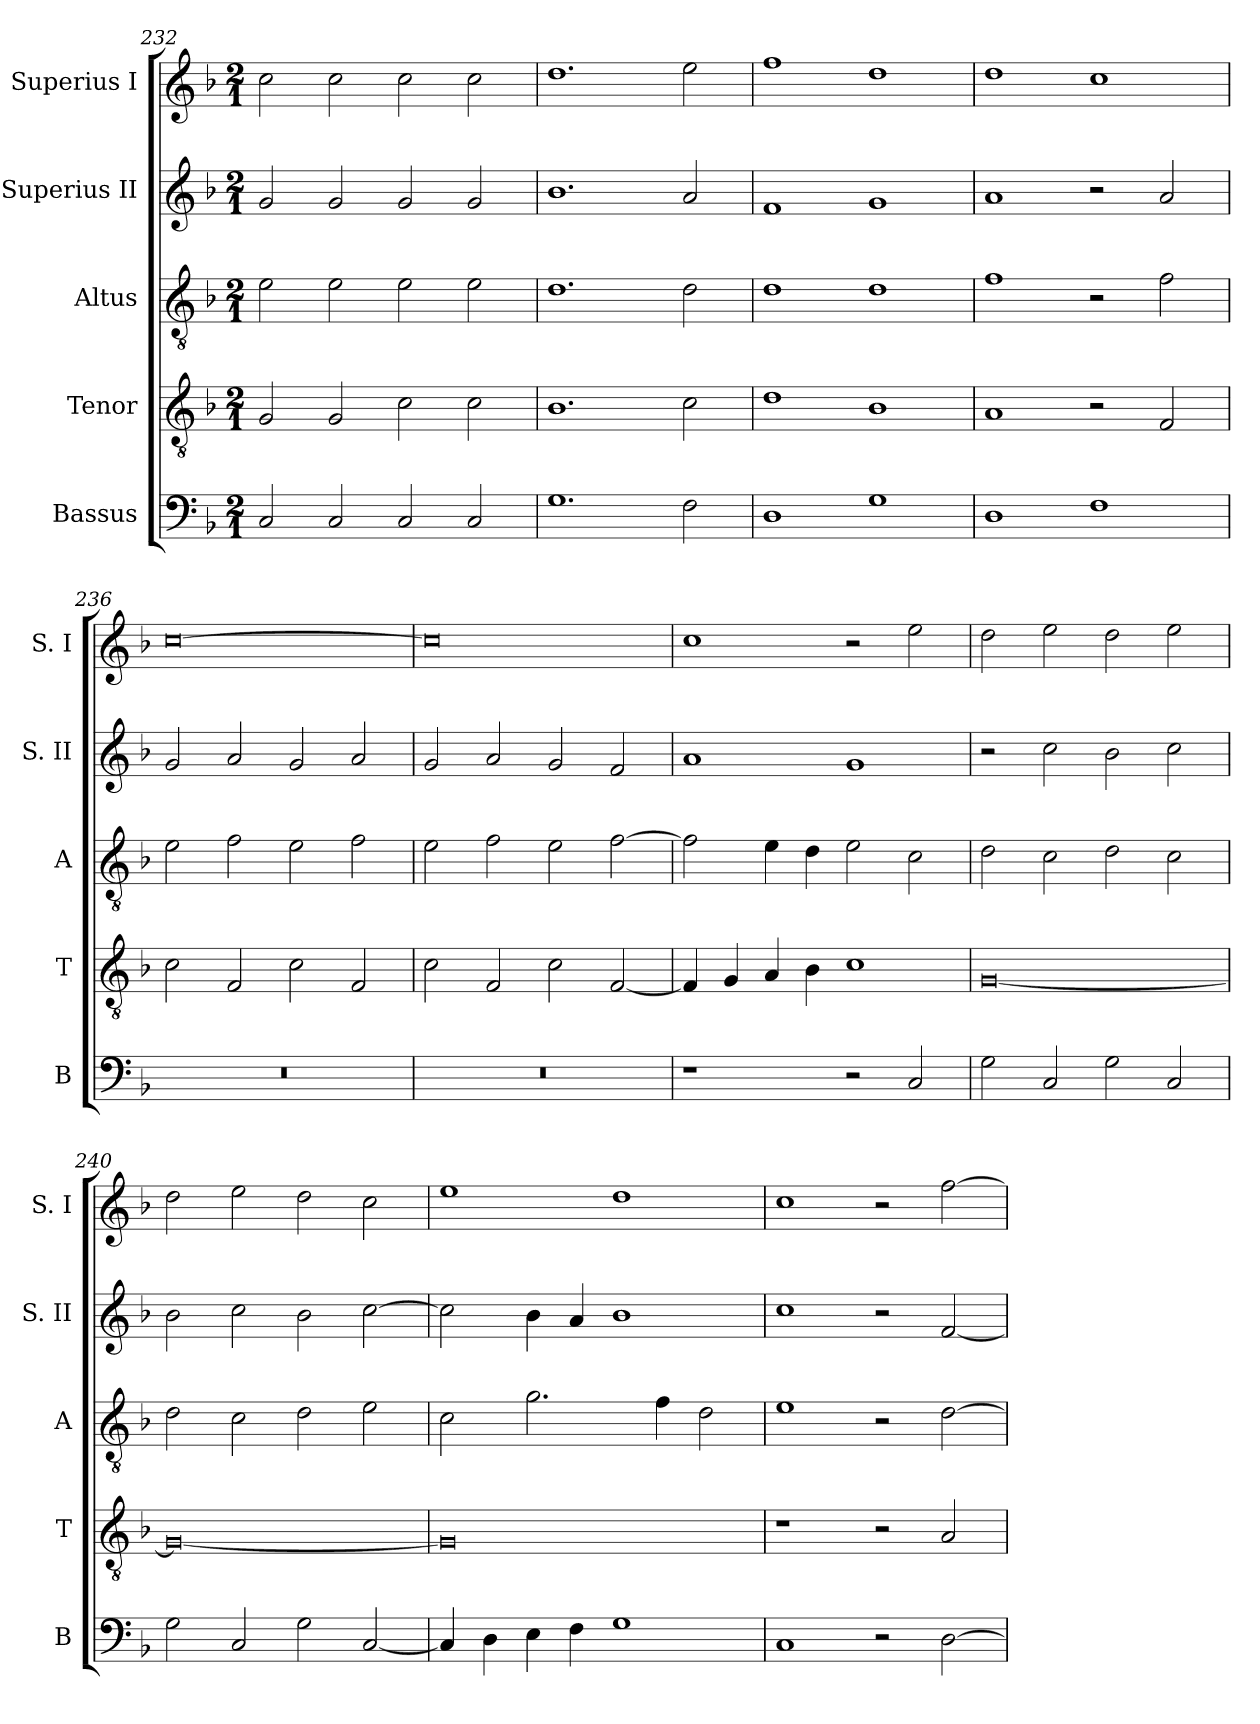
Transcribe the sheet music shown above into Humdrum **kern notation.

**kern	**kern	**kern	**kern	**kern
*part5	*part4	*part3	*part2	*part1
*staff5	*staff4	*staff3	*staff2	*staff1
*I"Bassus	*I"Tenor	*I"Altus	*I"Superius II	*I"Superius I
*I'B	*I'T	*I'A	*I'S. II	*I'S. I
*clefF4	*clefGv2	*clefGv2	*clefG2	*clefG2
*k[b-]	*k[b-]	*k[b-]	*k[b-]	*k[b-]
*F:	*F:	*F:	*F:	*F:
*M2/1	*M2/1	*M2/1	*M2/1	*M2/1
=232	=232	=232	=232	=232
2C	2G	2e	2g	2cc
2C	2G	2e	2g	2cc
2C	2c	2e	2g	2cc
2C	2c	2e	2g	2cc
=233	=233	=233	=233	=233
1.G	1.B-	1.d	1.b-	1.dd
2F	2c	2d	2a	2ee
=234	=234	=234	=234	=234
1D	1d	1d	1f	1ff
1G	1B-	1d	1g	1dd
=235	=235	=235	=235	=235
1D	1A	1f	1a	1dd
1F	2r	2r	2r	1cc
.	2F	2f	2a	.
=236	=236	=236	=236	=236
0r	2c	2e	2g	[0cc
.	2F	2f	2a	.
.	2c	2e	2g	.
.	2F	2f	2a	.
=237	=237	=237	=237	=237
0r	2c	2e	2g	0cc]
.	2F	2f	2a	.
.	2c	2e	2g	.
.	[2F	[2f	2f	.
=238	=238	=238	=238	=238
1r	4F]	2f]	1a	1cc
.	4G	.	.	.
.	4A	4e	.	.
.	4B-	4d	.	.
2r	1c	2e	1g	2r
2C	.	2c	.	2ee
=239	=239	=239	=239	=239
2G	[0G	2d	2r	2dd
2C	.	2c	2cc	2ee
2G	.	2d	2b-	2dd
2C	.	2c	2cc	2ee
=240	=240	=240	=240	=240
2G	0G_	2d	2b-	2dd
2C	.	2c	2cc	2ee
2G	.	2d	2b-	2dd
[2C	.	2e	[2cc	2cc
=241	=241	=241	=241	=241
4C]	0G]	2c	2cc]	1ee
4D	.	.	.	.
4E	.	2.g	4b-	.
4F	.	.	4a	.
1G	.	.	1b-	1dd
.	.	4f	.	.
.	.	2d	.	.
=242	=242	=242	=242	=242
1C	1r	1e	1cc	1cc
2r	2r	2r	2r	2r
[2D	2A	[2d	[2f	[2ff
=	=	=	=	=
*-	*-	*-	*-	*-
